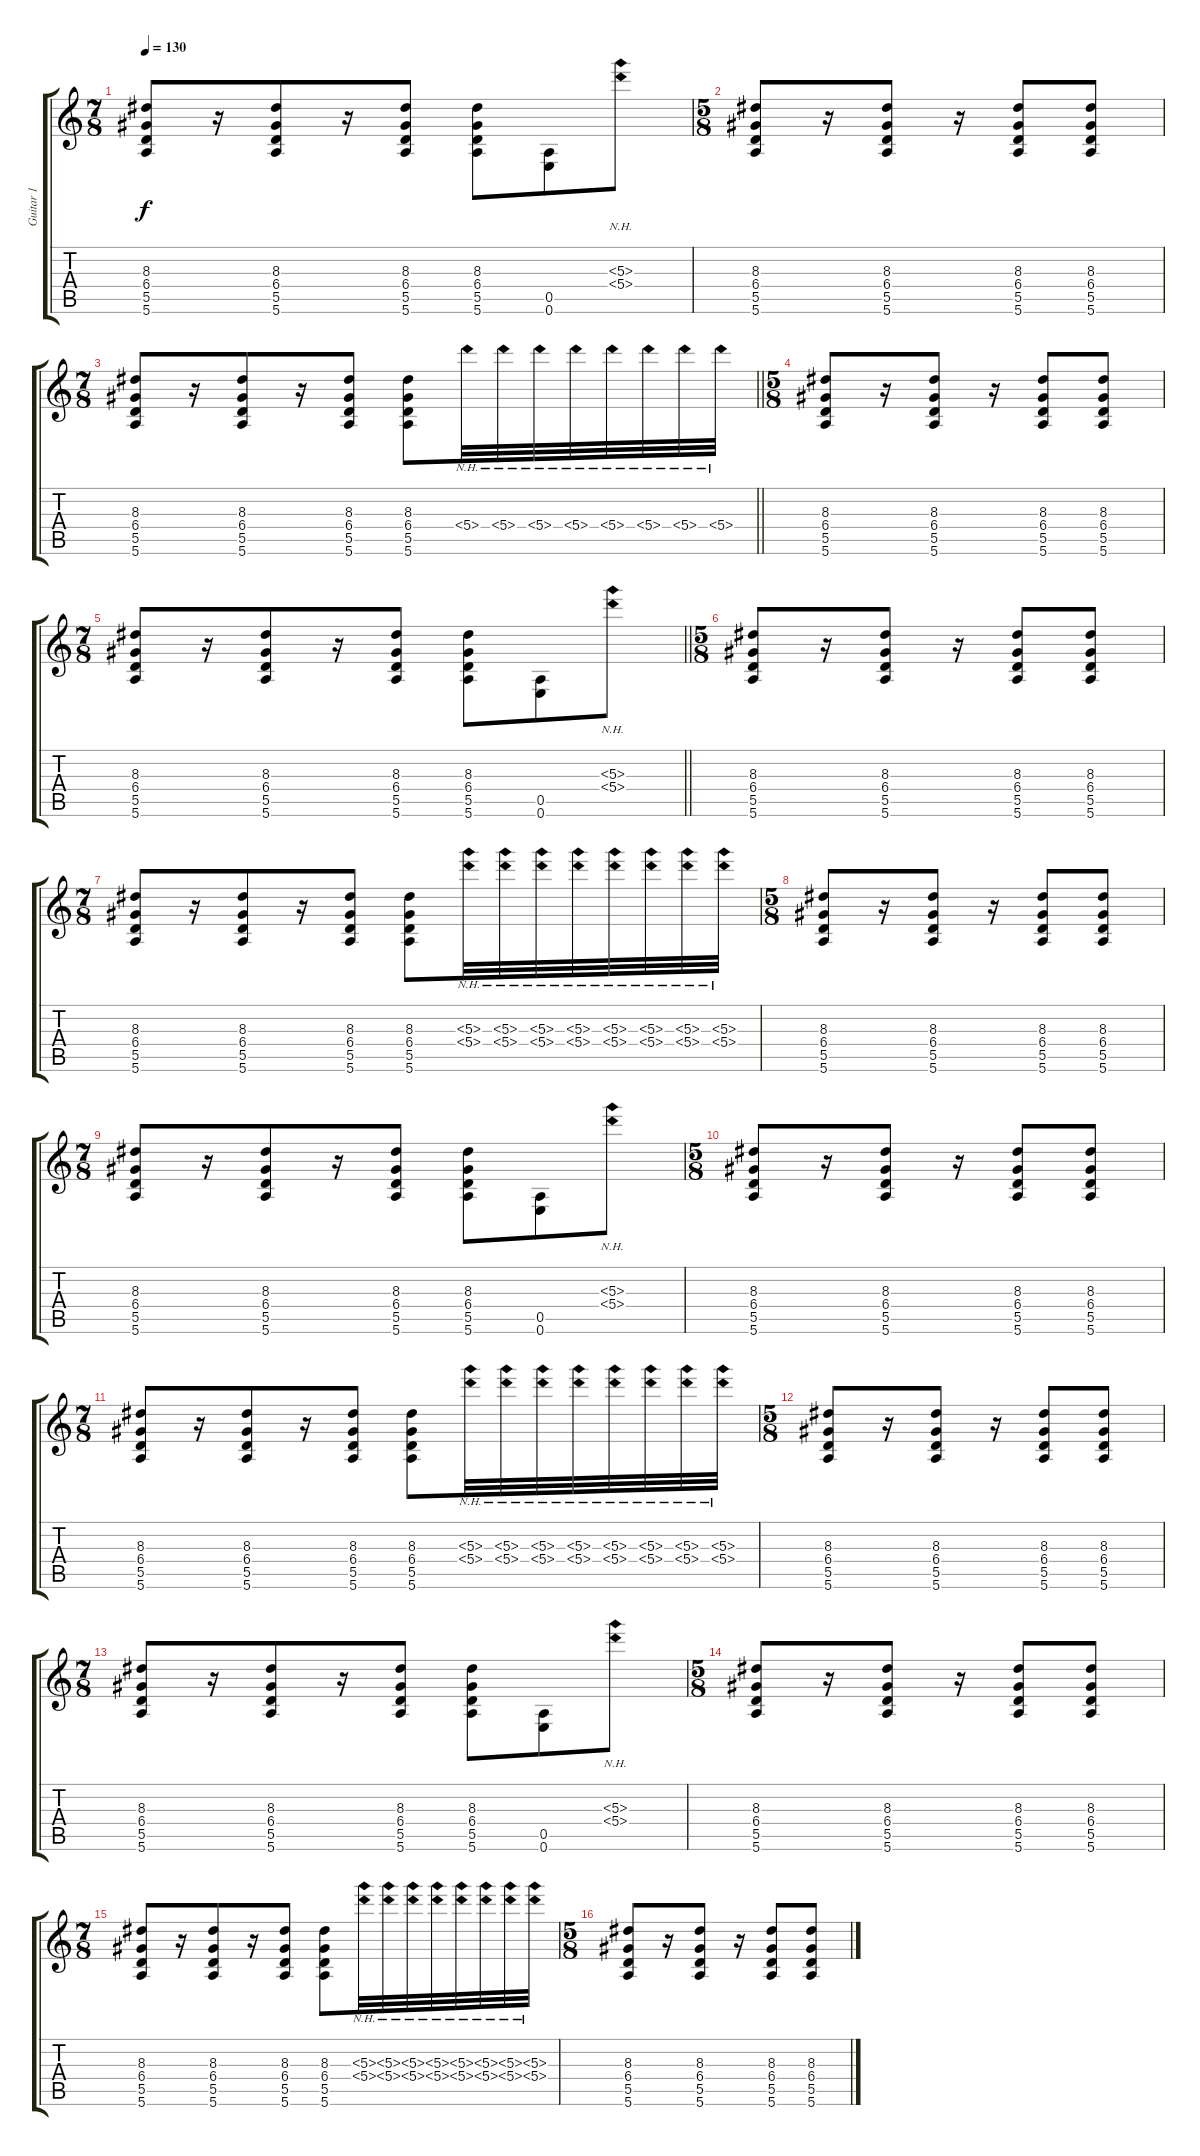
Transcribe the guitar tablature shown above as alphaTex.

\track ("Guitar 1" "Guitar 1") {instrument distortionguitar}
\staff {score tabs}
\tuning (E4 B3 G3 D3 A2 E2) {hide}
\ts (7 8)
\tempo 130
\clef g2
\ks c
(8.3 6.4 5.5 5.6).8{dy f} r.16 (8.3 6.4 5.5 5.6).8 r.16 (8.3 6.4 5.5 5.6).8 (8.3 6.4 5.5 5.6).8 (0.5 0.6).8 (5.3{nh} 5.4{nh}).8 |
\ts (5 8)
(8.3 6.4 5.5 5.6).8 r.16 (8.3 6.4 5.5 5.6).8 r.16 (8.3 6.4 5.5 5.6).8 (8.3 6.4 5.5 5.6).8 |
\ts (7 8)
\barLineRight lightlight
(8.3 6.4 5.5 5.6).8 r.16 (8.3 6.4 5.5 5.6).8 r.16 (8.3 6.4 5.5 5.6).8 (8.3 6.4 5.5 5.6).8 5.4{nh}.32 5.4{nh}.32 5.4{nh}.32 5.4{nh}.32 5.4{nh}.32 5.4{nh}.32 5.4{nh}.32 5.4{nh}.32 |
\ts (5 8)
(8.3 6.4 5.5 5.6).8 r.16 (8.3 6.4 5.5 5.6).8 r.16 (8.3 6.4 5.5 5.6).8 (8.3 6.4 5.5 5.6).8 |
\ts (7 8)
\barLineRight lightlight
(8.3 6.4 5.5 5.6).8 r.16 (8.3 6.4 5.5 5.6).8 r.16 (8.3 6.4 5.5 5.6).8 (8.3 6.4 5.5 5.6).8 (0.5 0.6).8 (5.3{nh} 5.4{nh}).8 |
\ts (5 8)
(8.3 6.4 5.5 5.6).8 r.16 (8.3 6.4 5.5 5.6).8 r.16 (8.3 6.4 5.5 5.6).8 (8.3 6.4 5.5 5.6).8 |
\ts (7 8)
(8.3 6.4 5.5 5.6).8 r.16 (8.3 6.4 5.5 5.6).8 r.16 (8.3 6.4 5.5 5.6).8 (8.3 6.4 5.5 5.6).8 (5.3{nh} 5.4{nh}).32 (5.3{nh} 5.4{nh}).32 (5.3{nh} 5.4{nh}).32 (5.3{nh} 5.4{nh}).32 (5.3{nh} 5.4{nh}).32 (5.3{nh} 5.4{nh}).32 (5.3{nh} 5.4{nh}).32 (5.3{nh} 5.4{nh}).32 |
\ts (5 8)
(8.3 6.4 5.5 5.6).8 r.16 (8.3 6.4 5.5 5.6).8 r.16 (8.3 6.4 5.5 5.6).8 (8.3 6.4 5.5 5.6).8 |
\ts (7 8)
(8.3 6.4 5.5 5.6).8 r.16 (8.3 6.4 5.5 5.6).8 r.16 (8.3 6.4 5.5 5.6).8 (8.3 6.4 5.5 5.6).8 (0.5 0.6).8 (5.3{nh} 5.4{nh}).8 |
\ts (5 8)
(8.3 6.4 5.5 5.6).8 r.16 (8.3 6.4 5.5 5.6).8 r.16 (8.3 6.4 5.5 5.6).8 (8.3 6.4 5.5 5.6).8 |
\ts (7 8)
(8.3 6.4 5.5 5.6).8 r.16 (8.3 6.4 5.5 5.6).8 r.16 (8.3 6.4 5.5 5.6).8 (8.3 6.4 5.5 5.6).8 (5.3{nh} 5.4{nh}).32 (5.3{nh} 5.4{nh}).32 (5.3{nh} 5.4{nh}).32 (5.3{nh} 5.4{nh}).32 (5.3{nh} 5.4{nh}).32 (5.3{nh} 5.4{nh}).32 (5.3{nh} 5.4{nh}).32 (5.3{nh} 5.4{nh}).32 |
\ts (5 8)
(8.3 6.4 5.5 5.6).8 r.16 (8.3 6.4 5.5 5.6).8 r.16 (8.3 6.4 5.5 5.6).8 (8.3 6.4 5.5 5.6).8 |
\ts (7 8)
(8.3 6.4 5.5 5.6).8 r.16 (8.3 6.4 5.5 5.6).8 r.16 (8.3 6.4 5.5 5.6).8 (8.3 6.4 5.5 5.6).8 (0.5 0.6).8 (5.3{nh} 5.4{nh}).8 |
\ts (5 8)
(8.3 6.4 5.5 5.6).8 r.16 (8.3 6.4 5.5 5.6).8 r.16 (8.3 6.4 5.5 5.6).8 (8.3 6.4 5.5 5.6).8 |
\ts (7 8)
(8.3 6.4 5.5 5.6).8 r.16 (8.3 6.4 5.5 5.6).8 r.16 (8.3 6.4 5.5 5.6).8 (8.3 6.4 5.5 5.6).8 (5.3{nh} 5.4{nh}).32 (5.3{nh} 5.4{nh}).32 (5.3{nh} 5.4{nh}).32 (5.3{nh} 5.4{nh}).32 (5.3{nh} 5.4{nh}).32 (5.3{nh} 5.4{nh}).32 (5.3{nh} 5.4{nh}).32 (5.3{nh} 5.4{nh}).32 |
\ts (5 8)
(8.3 6.4 5.5 5.6).8 r.16 (8.3 6.4 5.5 5.6).8 r.16 (8.3 6.4 5.5 5.6).8 (8.3 6.4 5.5 5.6).8
